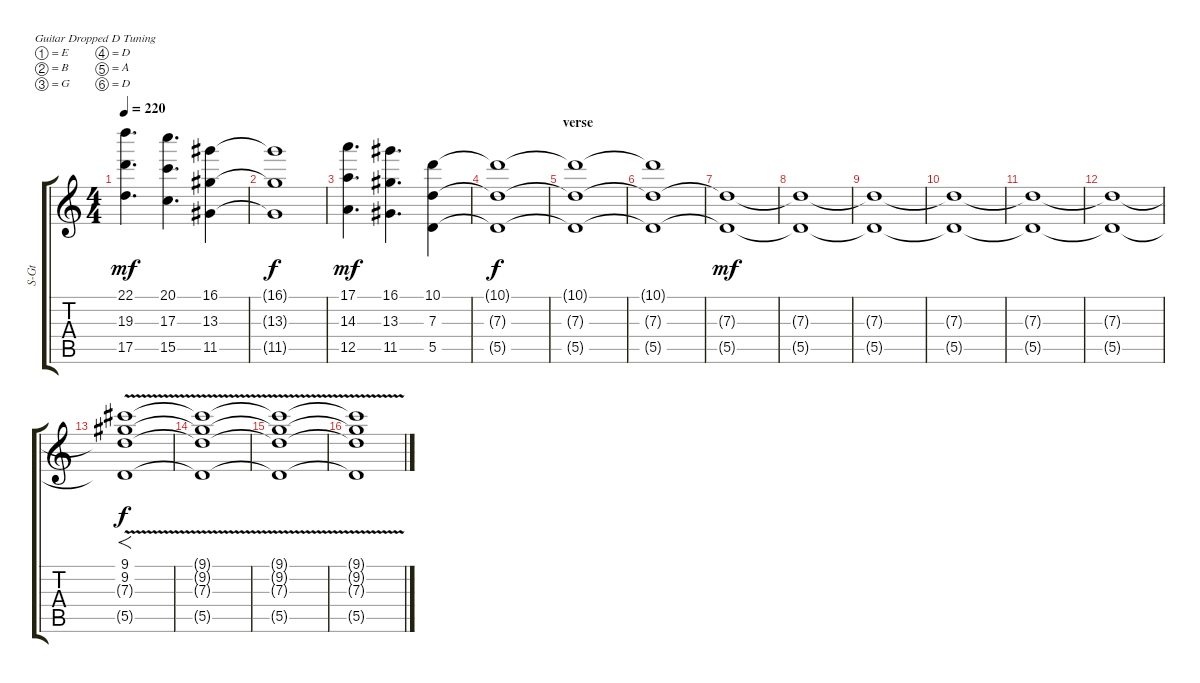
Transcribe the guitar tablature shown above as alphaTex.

\bracketExtendMode groupsimilarinstruments
\otherSystemsTrackNameOrientation horizontal
\track ("Keyboards" "S-Gt") {instrument stringensemble1}
\staff {score tabs}
\tuning (E4 B3 G3 D3 A2 D2)
\displaytranspose 12
\ts (4 4)
\tempo 220
\clef g2
\ks c
(22.1 19.3 17.5).4{d dy mf beam Down} (20.1 17.3 15.5).4{d beam Down} (16.1{acc #} 13.3{acc #} 11.5{acc #}).4{beam Down} |
(16.1{t acc #} 13.3{t acc #} 11.5{t acc #}).1{dy f beam Down} |
(17.1 14.3 12.5).4{d dy mf beam Down} (16.1{acc #} 13.3{acc #} 11.5{acc #}).4{d beam Down} (10.1 7.3 5.5).4{beam Down} |
(10.1{t} 7.3{t} 5.5{t}).1{dy f beam Down} |
\section ("" "verse")
(10.1{t} 7.3{t} 5.5{t}).1{beam Down} |
(10.1{t} 7.3{t} 5.5{t}).1{beam Down} |
(7.3{t} 5.5{t}).1{dy mf beam Up} |
(7.3{t} 5.5{t}).1{beam Up} |
(7.3{t} 5.5{t}).1{beam Up} |
(7.3{t} 5.5{t}).1{beam Up} |
(7.3{t} 5.5{t}).1{beam Up} |
(7.3{t} 5.5{t}).1{beam Up} |
(9.1{acc #} 9.2{v acc #} 7.3{t} 5.5{t}).1{f dy f beam Down} |
(9.1{t acc #} 9.2{v t acc #} 7.3{t} 5.5{t}).1{beam Down} |
(9.1{t acc #} 9.2{v t acc #} 7.3{t} 5.5{t}).1{beam Down} |
(9.1{t acc #} 9.2{v t acc #} 7.3{t} 5.5{t}).1{beam Down}
